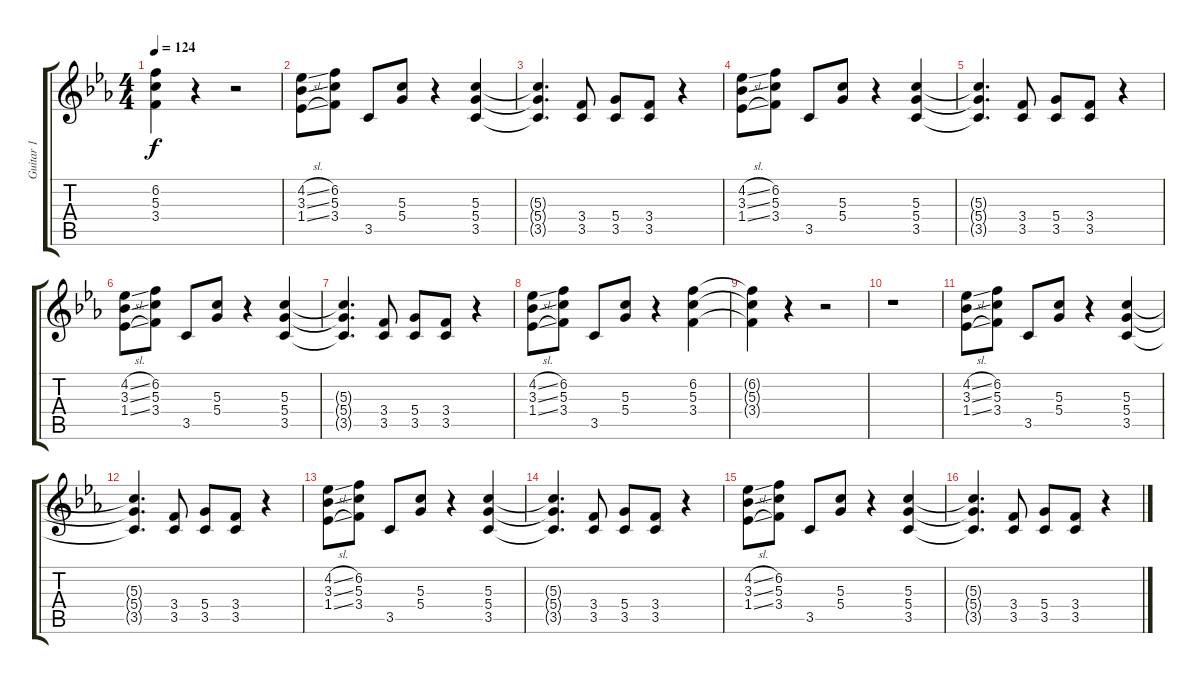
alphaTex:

\track ("Guitar 1" "Guitar 1") {instrument distortionguitar}
\staff {score tabs}
\tuning (E4 B3 G3 D3 A2 E2) {hide}
\ts (4 4)
\tempo 124
\clef g2
\ks eb
(6.2{t} 5.3{t} 3.4{t}).4{dy f} r.4 r.2 |
(4.2{sl} 3.3{sl} 1.4{sl}).8 (6.2 5.3 3.4).8 3.5.8 (5.3 5.4).8 r.4 (5.3 5.4 3.5).4 |
(5.3{t} 5.4{t} 3.5{t}).4{d} (3.4 3.5).8 (5.4 3.5).8 (3.4 3.5).8 r.4 |
(4.2{sl} 3.3{sl} 1.4{sl}).8 (6.2 5.3 3.4).8 3.5.8 (5.3 5.4).8 r.4 (5.3 5.4 3.5).4 |
(5.3{t} 5.4{t} 3.5{t}).4{d} (3.4 3.5).8 (5.4 3.5).8 (3.4 3.5).8 r.4 |
(4.2{sl} 3.3{sl} 1.4{sl}).8 (6.2 5.3 3.4).8 3.5.8 (5.3 5.4).8 r.4 (5.3 5.4 3.5).4 |
(5.3{t} 5.4{t} 3.5{t}).4{d} (3.4 3.5).8 (5.4 3.5).8 (3.4 3.5).8 r.4 |
(4.2{sl} 3.3{sl} 1.4{sl}).8 (6.2 5.3 3.4).8 3.5.8 (5.3 5.4).8 r.4 (6.2 5.3 3.4).4 |
(6.2{t} 5.3{t} 3.4{t}).4 r.4 r.2 |
r.1 |
(4.2{sl} 3.3{sl} 1.4{sl}).8 (6.2 5.3 3.4).8 3.5.8 (5.3 5.4).8 r.4 (5.3 5.4 3.5).4 |
(5.3{t} 5.4{t} 3.5{t}).4{d} (3.4 3.5).8 (5.4 3.5).8 (3.4 3.5).8 r.4 |
(4.2{sl} 3.3{sl} 1.4{sl}).8 (6.2 5.3 3.4).8 3.5.8 (5.3 5.4).8 r.4 (5.3 5.4 3.5).4 |
(5.3{t} 5.4{t} 3.5{t}).4{d} (3.4 3.5).8 (5.4 3.5).8 (3.4 3.5).8 r.4 |
(4.2{sl} 3.3{sl} 1.4{sl}).8 (6.2 5.3 3.4).8 3.5.8 (5.3 5.4).8 r.4 (5.3 5.4 3.5).4 |
(5.3{t} 5.4{t} 3.5{t}).4{d} (3.4 3.5).8 (5.4 3.5).8 (3.4 3.5).8 r.4
